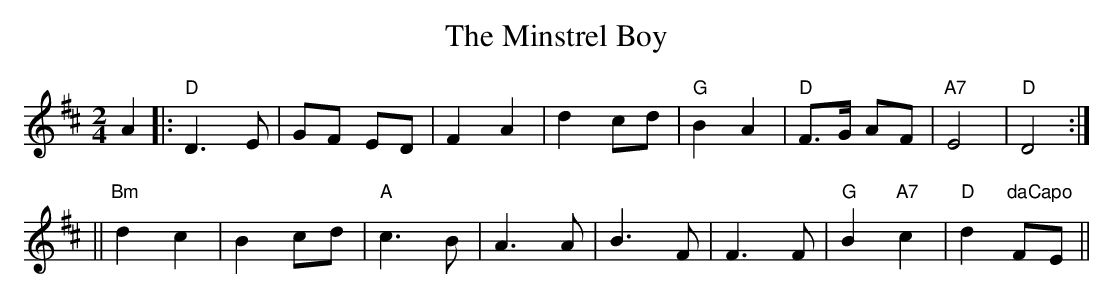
X:1
T: The Minstrel Boy
M: 2/4
L: 1/8
K: D
A2 |: "D"D3 E | GF ED | F2 A2 | d2 cd | "G"B2 A2 | "D"F>G AF | "A7"E4 | "D"D4 :|
   || "Bm"d2 c2 | B2 cd | "A"c3 B | A3 A | B3 F | F3 F | "G"B2 "A7"c2 | "D"d2 "daCapo"FE ||
